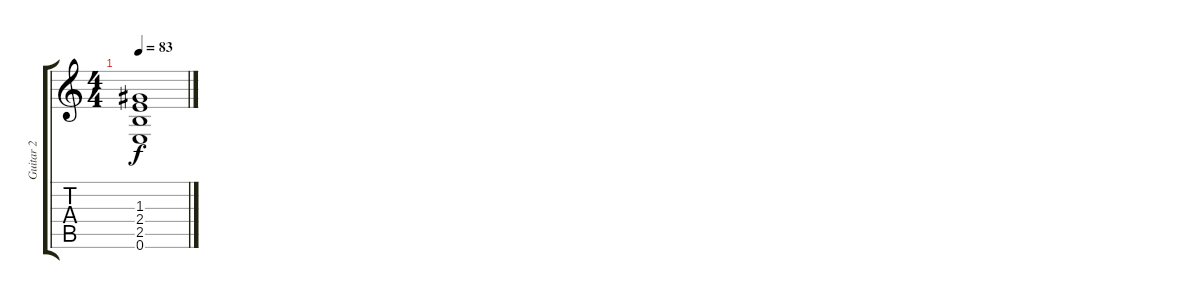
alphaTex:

\track ("Guitar 2" "Guitar 2") {instrument distortionguitar}
\staff {score tabs}
\tuning (E4 B3 G3 D3 A2 E2) {hide}
\ts (4 4)
\tempo 83
\clef g2
\ks c
(1.3{t} 2.4{t} 2.5{t} 0.6{t}).1{dy f volume 0}
